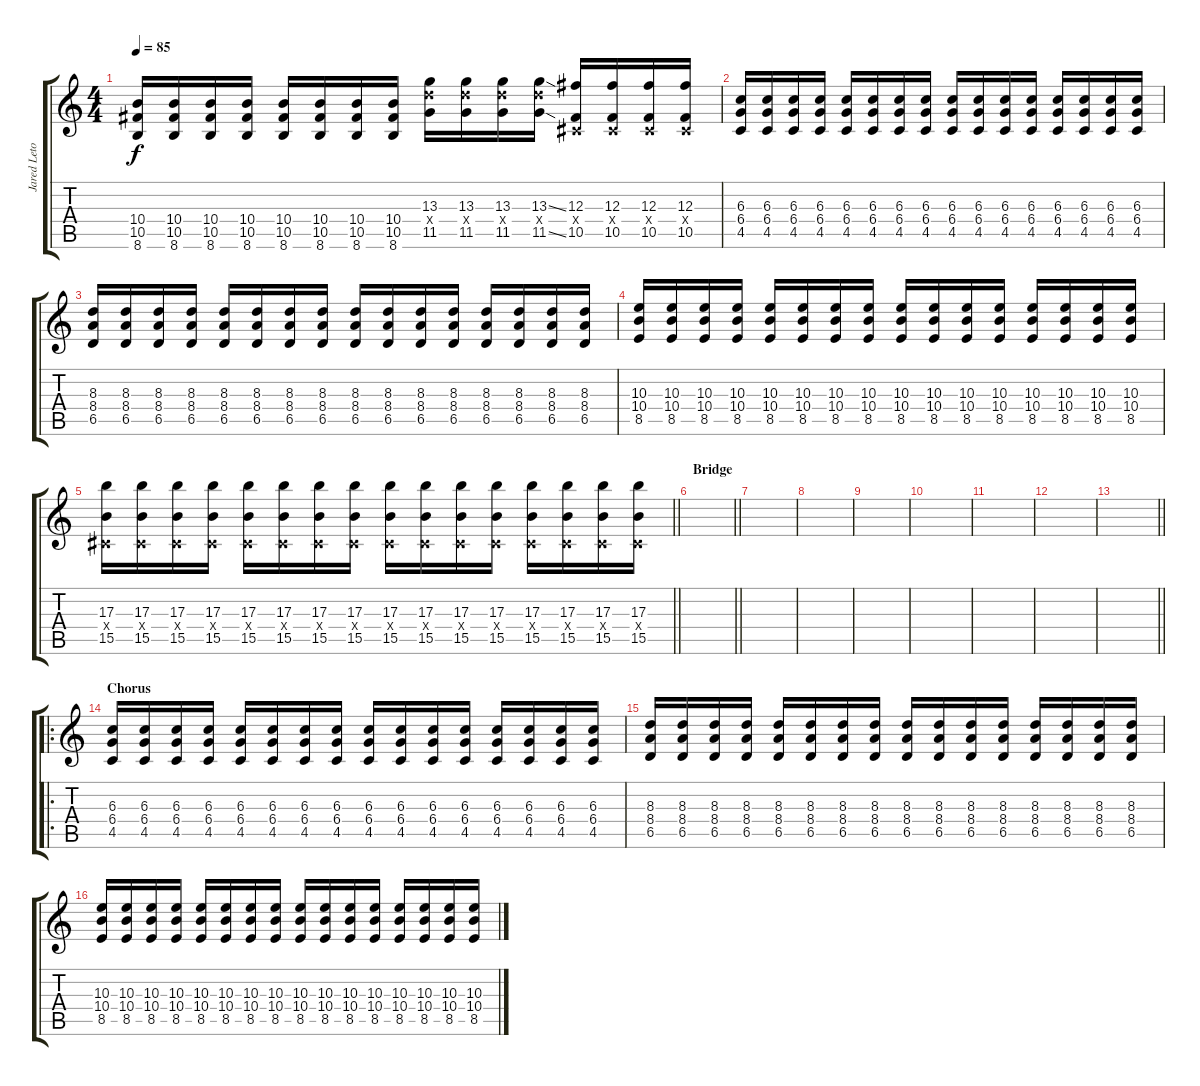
\track ("Jared Leto (Rhythm Guitar)" "Jared Leto") {instrument overdrivenguitar}
\staff {score tabs}
\tuning (Eb4 Bb3 Gb3 Db3 Ab2 Eb2) {hide}
\ts (4 4)
\tempo 85
\clef g2
\ks c
(10.4 10.5 8.6).16{dy f} (10.4 10.5 8.6).16 (10.4 10.5 8.6).16 (10.4 10.5 8.6).16 (10.4 10.5 8.6).16 (10.4 10.5 8.6).16 (10.4 10.5 8.6).16 (10.4 10.5 8.6).16 (13.3 13.4{x} 11.5).16 (13.3 13.4{x} 11.5).16 (13.3 13.4{x} 11.5).16 (13.3{ss} 13.4{x} 11.5{ss}).16 (12.3 0.4{x} 10.5).16 (12.3 0.4{x} 10.5).16 (12.3 0.4{x} 10.5).16 (12.3 0.4{x} 10.5).16 |
(6.3 6.4 4.5).16 (6.3 6.4 4.5).16 (6.3 6.4 4.5).16 (6.3 6.4 4.5).16 (6.3 6.4 4.5).16 (6.3 6.4 4.5).16 (6.3 6.4 4.5).16 (6.3 6.4 4.5).16 (6.3 6.4 4.5).16 (6.3 6.4 4.5).16 (6.3 6.4 4.5).16 (6.3 6.4 4.5).16 (6.3 6.4 4.5).16 (6.3 6.4 4.5).16 (6.3 6.4 4.5).16 (6.3 6.4 4.5).16 |
(8.3 8.4 6.5).16 (8.3 8.4 6.5).16 (8.3 8.4 6.5).16 (8.3 8.4 6.5).16 (8.3 8.4 6.5).16 (8.3 8.4 6.5).16 (8.3 8.4 6.5).16 (8.3 8.4 6.5).16 (8.3 8.4 6.5).16 (8.3 8.4 6.5).16 (8.3 8.4 6.5).16 (8.3 8.4 6.5).16 (8.3 8.4 6.5).16 (8.3 8.4 6.5).16 (8.3 8.4 6.5).16 (8.3 8.4 6.5).16 |
(10.3 10.4 8.5).16 (10.3 10.4 8.5).16 (10.3 10.4 8.5).16 (10.3 10.4 8.5).16 (10.3 10.4 8.5).16 (10.3 10.4 8.5).16 (10.3 10.4 8.5).16 (10.3 10.4 8.5).16 (10.3 10.4 8.5).16 (10.3 10.4 8.5).16 (10.3 10.4 8.5).16 (10.3 10.4 8.5).16 (10.3 10.4 8.5).16 (10.3 10.4 8.5).16 (10.3 10.4 8.5).16 (10.3 10.4 8.5).16 |
\barLineRight lightlight
(17.3 0.4{x} 15.5).16 (17.3 0.4{x} 15.5).16 (17.3 0.4{x} 15.5).16 (17.3 0.4{x} 15.5).16 (17.3 0.4{x} 15.5).16 (17.3 0.4{x} 15.5).16 (17.3 0.4{x} 15.5).16 (17.3 0.4{x} 15.5).16 (17.3 0.4{x} 15.5).16 (17.3 0.4{x} 15.5).16 (17.3 0.4{x} 15.5).16 (17.3 0.4{x} 15.5).16 (17.3 0.4{x} 15.5).16 (17.3 0.4{x} 15.5).16 (17.3 0.4{x} 15.5).16 (17.3 0.4{x} 15.5).16 |
\section ("" "Bridge")
\barLineRight lightlight
|
|
|
|
|
|
|
\barLineRight lightlight
|
\ro
\section ("" "Chorus")
(6.3 6.4 4.5).16 (6.3 6.4 4.5).16 (6.3 6.4 4.5).16 (6.3 6.4 4.5).16 (6.3 6.4 4.5).16 (6.3 6.4 4.5).16 (6.3 6.4 4.5).16 (6.3 6.4 4.5).16 (6.3 6.4 4.5).16 (6.3 6.4 4.5).16 (6.3 6.4 4.5).16 (6.3 6.4 4.5).16 (6.3 6.4 4.5).16 (6.3 6.4 4.5).16 (6.3 6.4 4.5).16 (6.3 6.4 4.5).16 |
(8.3 8.4 6.5).16 (8.3 8.4 6.5).16 (8.3 8.4 6.5).16 (8.3 8.4 6.5).16 (8.3 8.4 6.5).16 (8.3 8.4 6.5).16 (8.3 8.4 6.5).16 (8.3 8.4 6.5).16 (8.3 8.4 6.5).16 (8.3 8.4 6.5).16 (8.3 8.4 6.5).16 (8.3 8.4 6.5).16 (8.3 8.4 6.5).16 (8.3 8.4 6.5).16 (8.3 8.4 6.5).16 (8.3 8.4 6.5).16 |
(10.3 10.4 8.5).16 (10.3 10.4 8.5).16 (10.3 10.4 8.5).16 (10.3 10.4 8.5).16 (10.3 10.4 8.5).16 (10.3 10.4 8.5).16 (10.3 10.4 8.5).16 (10.3 10.4 8.5).16 (10.3 10.4 8.5).16 (10.3 10.4 8.5).16 (10.3 10.4 8.5).16 (10.3 10.4 8.5).16 (10.3 10.4 8.5).16 (10.3 10.4 8.5).16 (10.3 10.4 8.5).16 (10.3 10.4 8.5).16
